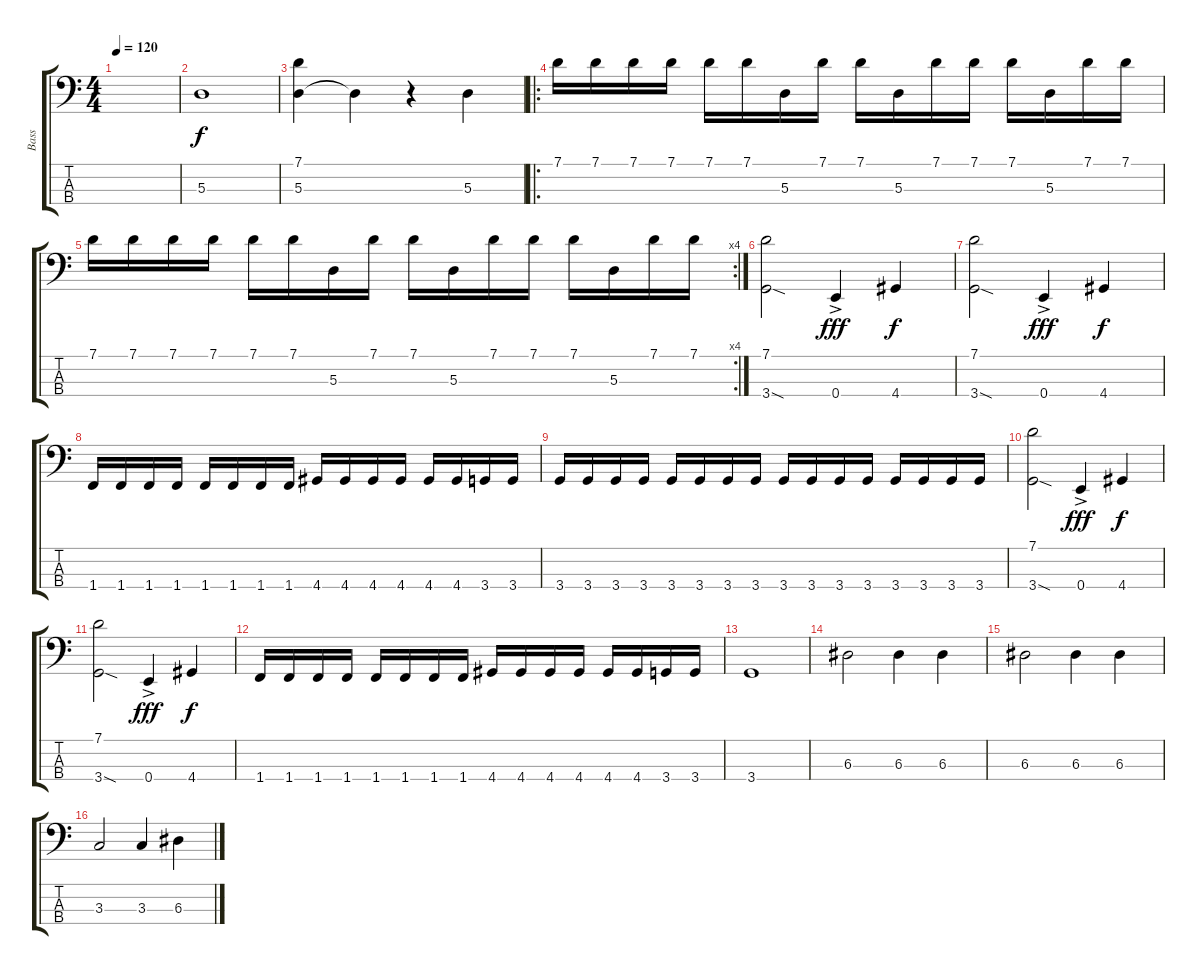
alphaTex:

\track ("Bass" "Bass") {instrument electricbassfinger}
\staff {score tabs}
\tuning (G2 D2 A1 E1) {hide}
\ts (4 4)
\tempo 120
\clef f4
\ks c
|
5.3.1 |
(7.1 5.3).4 5.3{t}.4 r.4 5.3.4 |
\ro
7.1.16{instrument electricbassfinger} 7.1.16 7.1.16 7.1.16 7.1.16 7.1.16 5.3.16 7.1.16 7.1.16 5.3.16 7.1.16 7.1.16 7.1.16 5.3.16 7.1.16 7.1.16 |
\rc 4
7.1.16 7.1.16 7.1.16 7.1.16 7.1.16 7.1.16 5.3.16 7.1.16 7.1.16 5.3.16 7.1.16 7.1.16 7.1.16 5.3.16 7.1.16 7.1.16 |
(7.1 3.4{sod}).2 0.4{ac}.4{dy fff} 4.4.4{dy f} |
(7.1 3.4{sod}).2 0.4{ac}.4{dy fff} 4.4.4{dy f} |
1.4.16 1.4.16 1.4.16 1.4.16 1.4.16 1.4.16 1.4.16 1.4.16 4.4.16 4.4.16 4.4.16 4.4.16 4.4.16 4.4.16 3.4.16 3.4.16 |
3.4.16 3.4.16 3.4.16 3.4.16 3.4.16 3.4.16 3.4.16 3.4.16 3.4.16 3.4.16 3.4.16 3.4.16 3.4.16 3.4.16 3.4.16 3.4.16 |
(7.1 3.4{sod}).2 0.4{ac}.4{dy fff} 4.4.4{dy f} |
(7.1 3.4{sod}).2 0.4{ac}.4{dy fff} 4.4.4{dy f} |
1.4.16 1.4.16 1.4.16 1.4.16 1.4.16 1.4.16 1.4.16 1.4.16 4.4.16 4.4.16 4.4.16 4.4.16 4.4.16 4.4.16 3.4.16 3.4.16 |
3.4.1 |
6.3.2 6.3.4 6.3.4 |
6.3.2 6.3.4 6.3.4 |
3.3.2 3.3.4 6.3.4
